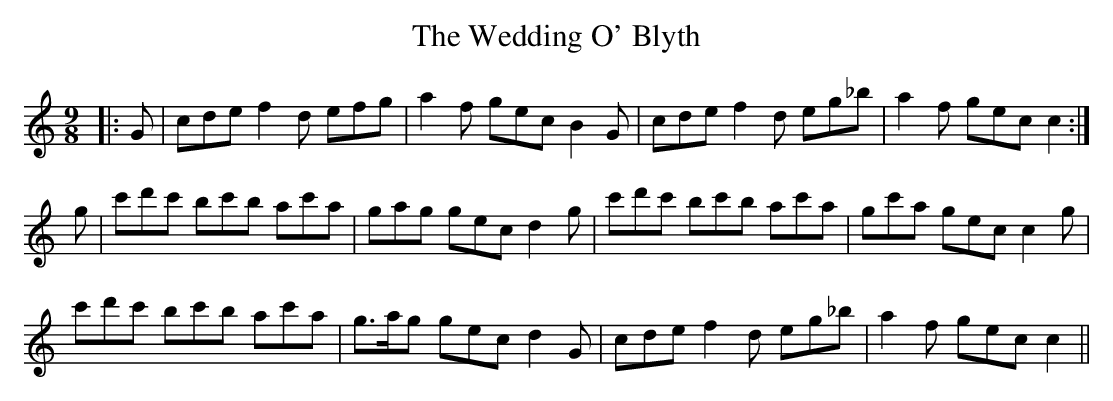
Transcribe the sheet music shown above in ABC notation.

X:1
T: The Wedding O' Blyth
M: 9/8
L: 1/8
K: Cmaj
|:G|cde f2d efg|a2f gec B2G|cde f2d eg_b|a2f gec c2:|
g|c'd'c' bc'b ac'a|gag gec d2g|c'd'c' bc'b ac'a|g*c'a gec c2g|
c'd'c' bc'b ac'a|g>ag gec d2G|cde f2d eg_b|a2f gec c2||
